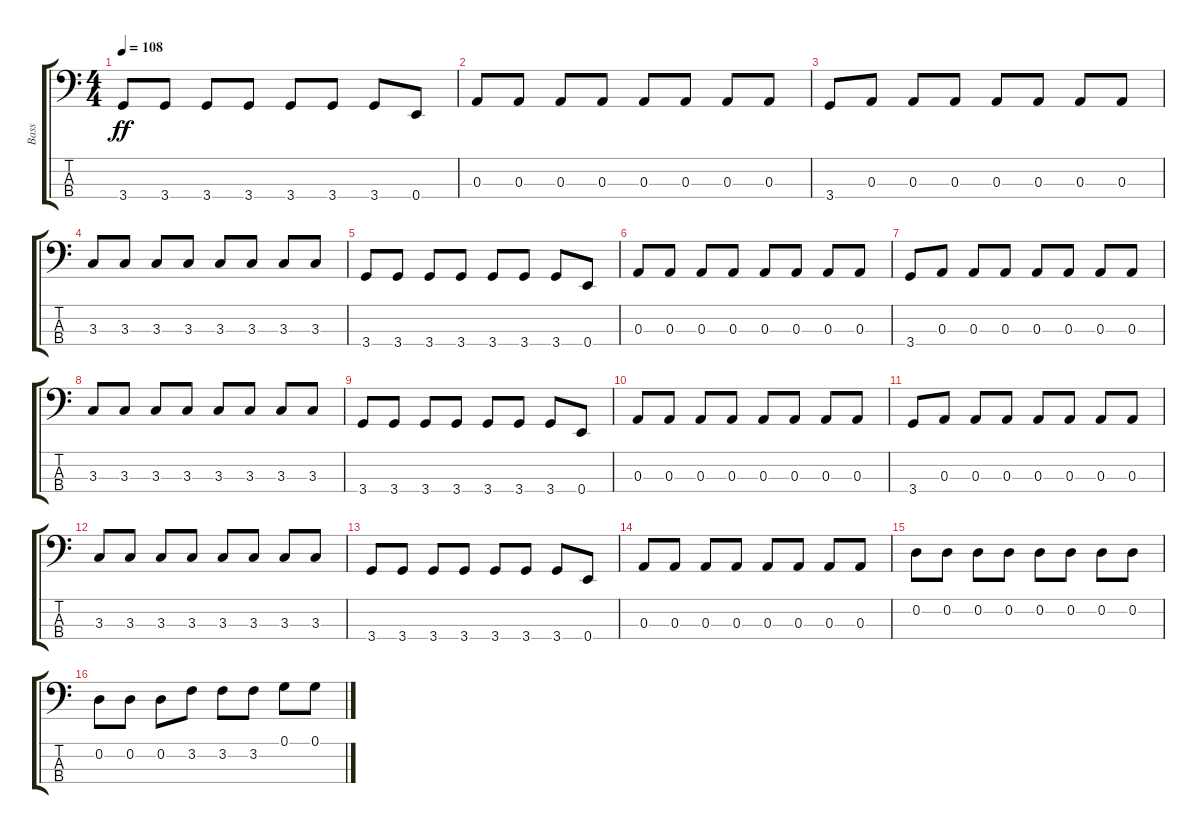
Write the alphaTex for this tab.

\track ("Bass" "Bass") {instrument fretlessbass}
\staff {score tabs}
\tuning (G2 D2 A1 E1) {hide}
\ts (4 4)
\tempo 108
\clef f4
\ks c
3.4.8{dy ff} 3.4.8 3.4.8 3.4.8 3.4.8 3.4.8 3.4.8 0.4.8 |
0.3.8 0.3.8 0.3.8 0.3.8 0.3.8 0.3.8 0.3.8 0.3.8 |
3.4.8 0.3.8 0.3.8 0.3.8 0.3.8 0.3.8 0.3.8 0.3.8 |
3.3.8 3.3.8 3.3.8 3.3.8 3.3.8 3.3.8 3.3.8 3.3.8 |
3.4.8 3.4.8 3.4.8 3.4.8 3.4.8 3.4.8 3.4.8 0.4.8 |
0.3.8 0.3.8 0.3.8 0.3.8 0.3.8 0.3.8 0.3.8 0.3.8 |
3.4.8 0.3.8 0.3.8 0.3.8 0.3.8 0.3.8 0.3.8 0.3.8 |
3.3.8 3.3.8 3.3.8 3.3.8 3.3.8 3.3.8 3.3.8 3.3.8 |
3.4.8 3.4.8 3.4.8 3.4.8 3.4.8 3.4.8 3.4.8 0.4.8 |
0.3.8 0.3.8 0.3.8 0.3.8 0.3.8 0.3.8 0.3.8 0.3.8 |
3.4.8 0.3.8 0.3.8 0.3.8 0.3.8 0.3.8 0.3.8 0.3.8 |
3.3.8 3.3.8 3.3.8 3.3.8 3.3.8 3.3.8 3.3.8 3.3.8 |
3.4.8 3.4.8 3.4.8 3.4.8 3.4.8 3.4.8 3.4.8 0.4.8 |
0.3.8 0.3.8 0.3.8 0.3.8 0.3.8 0.3.8 0.3.8 0.3.8 |
0.2.8 0.2.8 0.2.8 0.2.8 0.2.8 0.2.8 0.2.8 0.2.8 |
0.2.8 0.2.8 0.2.8 3.2.8 3.2.8 3.2.8 0.1.8 0.1.8
